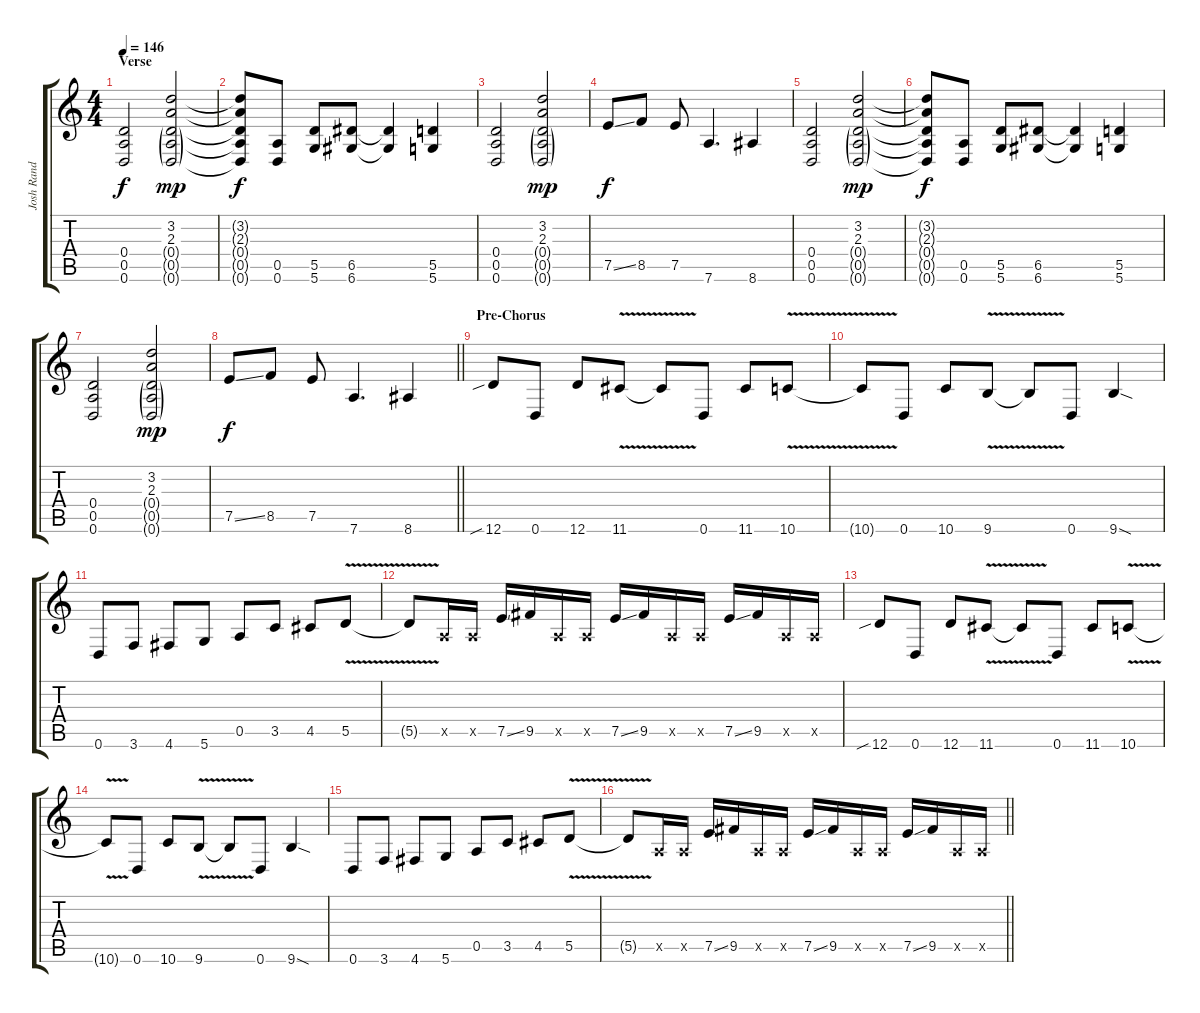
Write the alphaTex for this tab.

\track ("Josh Rand" "Josh Rand") {instrument distortionguitar}
\staff {score tabs}
\tuning (E4 B3 G3 D3 A2 D2) {hide}
\ts (4 4)
\section ("" "Verse")
\tempo 146
\clef g2
\ks c
(0.4 0.5 0.6).2{dy f} (3.2 2.3 0.4{g} 0.5{g} 0.6{g}).2{dy mp} |
(3.2{t} 2.3{t} 0.4{t} 0.5{t} 0.6{t}).8{dy f} (0.5 0.6).8 (5.5 5.6).8 (6.5 6.6).8 (6.5{t} 6.6{t}).4 (5.5 5.6).4 |
(0.4 0.5 0.6).2 (3.2 2.3 0.4{g} 0.5{g} 0.6{g}).2{dy mp} |
7.5{ss}.8{dy f} 8.5.8 7.5.8 7.6.4{d} 8.6.4 |
(0.4 0.5 0.6).2 (3.2 2.3 0.4{g} 0.5{g} 0.6{g}).2{dy mp} |
(3.2{t} 2.3{t} 0.4{t} 0.5{t} 0.6{t}).8{dy f} (0.5 0.6).8 (5.5 5.6).8 (6.5 6.6).8 (6.5{t} 6.6{t}).4 (5.5 5.6).4 |
(0.4 0.5 0.6).2 (3.2 2.3 0.4{g} 0.5{g} 0.6{g}).2{dy mp} |
\barLineRight lightlight
7.5{ss}.8{dy f} 8.5.8 7.5.8 7.6.4{d} 8.6.4 |
\section ("" "Pre-Chorus")
12.6{sib}.8 0.6.8 12.6.8 11.6{v}.8 11.6{t}.8 0.6.8 11.6.8 10.6{v}.8 |
10.6{t}.8 0.6.8 10.6.8 9.6{v}.8 9.6{t}.8 0.6.8 9.6{sod}.4 |
0.6.8 3.6.8 4.6.8 5.6.8 0.5.8 3.5.8 4.5.8 5.5{v}.8 |
5.5{t}.8 0.5{x}.16 0.5{x}.16 7.5{ss}.16 9.5.16 0.5{x}.16 0.5{x}.16 7.5{ss}.16 9.5.16 0.5{x}.16 0.5{x}.16 7.5{ss}.16 9.5.16 0.5{x}.16 0.5{x}.16 |
12.6{sib}.8 0.6.8 12.6.8 11.6{v}.8 11.6{t}.8 0.6.8 11.6.8 10.6{v}.8 |
10.6{t}.8 0.6.8 10.6.8 9.6{v}.8 9.6{t}.8 0.6.8 9.6{sod}.4 |
0.6.8 3.6.8 4.6.8 5.6.8 0.5.8 3.5.8 4.5.8 5.5{v}.8 |
\barLineRight lightlight
5.5{t}.8 0.5{x}.16 0.5{x}.16 7.5{ss}.16 9.5.16 0.5{x}.16 0.5{x}.16 7.5{ss}.16 9.5.16 0.5{x}.16 0.5{x}.16 7.5{ss}.16 9.5.16 0.5{x}.16 0.5{x}.16
